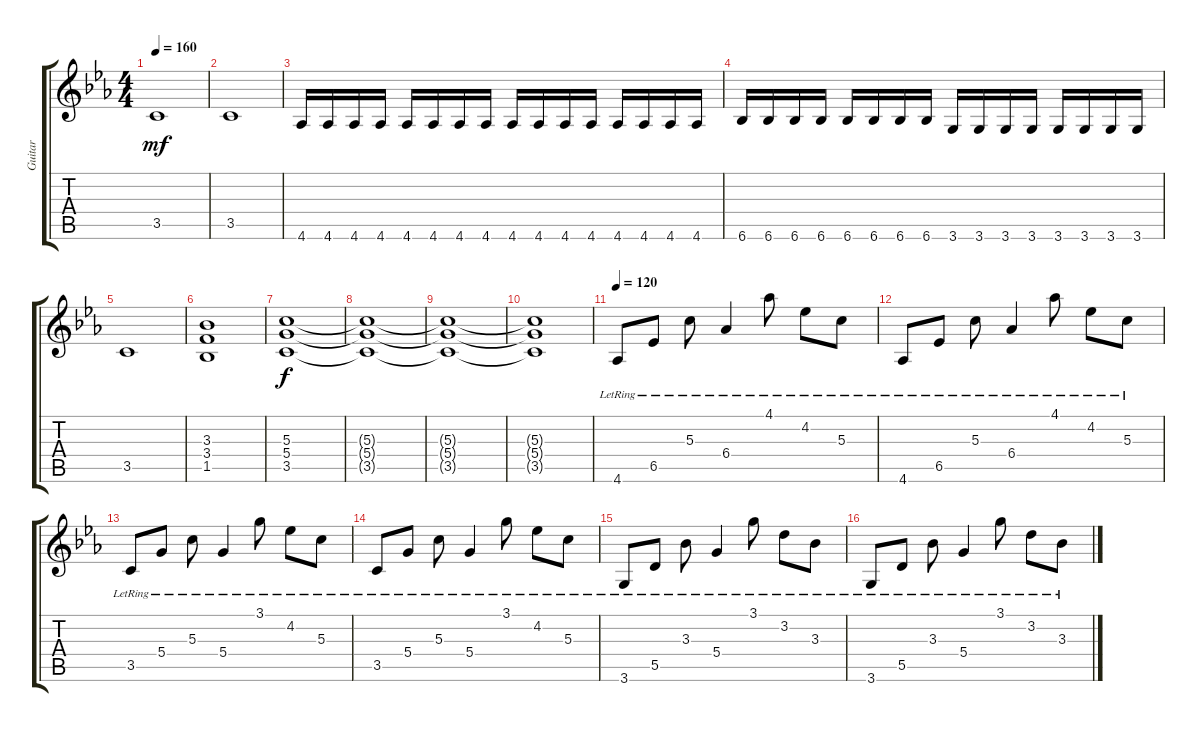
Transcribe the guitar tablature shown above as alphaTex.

\track ("Guitar" "Guitar") {instrument distortionguitar}
\staff {score tabs}
\tuning (E4 B3 G3 D3 A2 E2) {hide}
\ts (4 4)
\tempo 160
\clef g2
\ks eb
3.5.1{dy mf} |
3.5.1 |
4.6.16 4.6.16 4.6.16 4.6.16 4.6.16 4.6.16 4.6.16 4.6.16 4.6.16 4.6.16 4.6.16 4.6.16 4.6.16 4.6.16 4.6.16 4.6.16 |
6.6.16 6.6.16 6.6.16 6.6.16 6.6.16 6.6.16 6.6.16 6.6.16 3.6.16 3.6.16 3.6.16 3.6.16 3.6.16 3.6.16 3.6.16 3.6.16 |
3.5.1 |
(3.3 3.4 1.5).1 |
(5.3 5.4 3.5).1{dy f volume 0} |
(5.3{t} 5.4{t} 3.5{t}).1 |
(5.3{t} 5.4{t} 3.5{t}).1 |
(5.3{t} 5.4{t} 3.5{t}).1 |
\tempo 120
4.6{lr}.8{volume 14 instrument electricguitarjazz} 6.5{lr}.8 5.3{lr}.8 6.4{lr}.4 4.1{lr}.8 4.2{lr}.8 5.3{lr}.8 |
4.6{lr}.8 6.5{lr}.8 5.3{lr}.8 6.4{lr}.4 4.1{lr}.8 4.2{lr}.8 5.3{lr}.8 |
3.5{lr}.8 5.4{lr}.8 5.3{lr}.8 5.4{lr}.4 3.1{lr}.8 4.2{lr}.8 5.3{lr}.8 |
3.5{lr}.8 5.4{lr}.8 5.3{lr}.8 5.4{lr}.4 3.1{lr}.8 4.2{lr}.8 5.3{lr}.8 |
3.6{lr}.8 5.5{lr}.8 3.3{lr}.8 5.4{lr}.4 3.1{lr}.8 3.2{lr}.8 3.3{lr}.8 |
3.6{lr}.8 5.5{lr}.8 3.3{lr}.8 5.4{lr}.4 3.1{lr}.8 3.2{lr}.8 3.3{lr}.8
